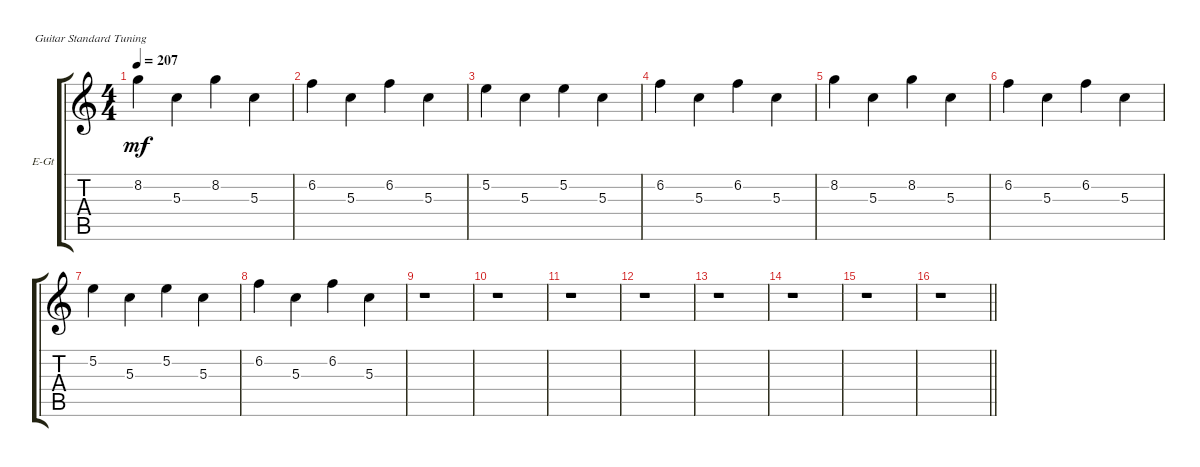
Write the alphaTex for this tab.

\defaultSystemsLayout 4
\bracketExtendMode groupsimilarinstruments
\firstSystemTrackNameOrientation horizontal
\otherSystemsTrackNameOrientation horizontal
\track ("Guitar 1" "E-Gt") {instrument electricguitarclean}
\staff {score tabs}
\tuning (E4 B3 G3 D3 A2 E2)
\ts (4 4)
\tempo 207
\clef g2
\ks c
8.2.4{dy mf} 5.3.4 8.2.4 5.3.4 |
6.2.4 5.3.4 6.2.4 5.3.4 |
5.2.4 5.3.4 5.2.4 5.3.4 |
6.2.4 5.3.4 6.2.4 5.3.4 |
8.2.4 5.3.4 8.2.4 5.3.4 |
6.2.4 5.3.4 6.2.4 5.3.4 |
5.2.4 5.3.4 5.2.4 5.3.4 |
6.2.4 5.3.4 6.2.4 5.3.4 |
r.1 |
r.1 |
r.1 |
r.1 |
r.1 |
r.1 |
r.1 |
\barLineRight lightlight
r.1
